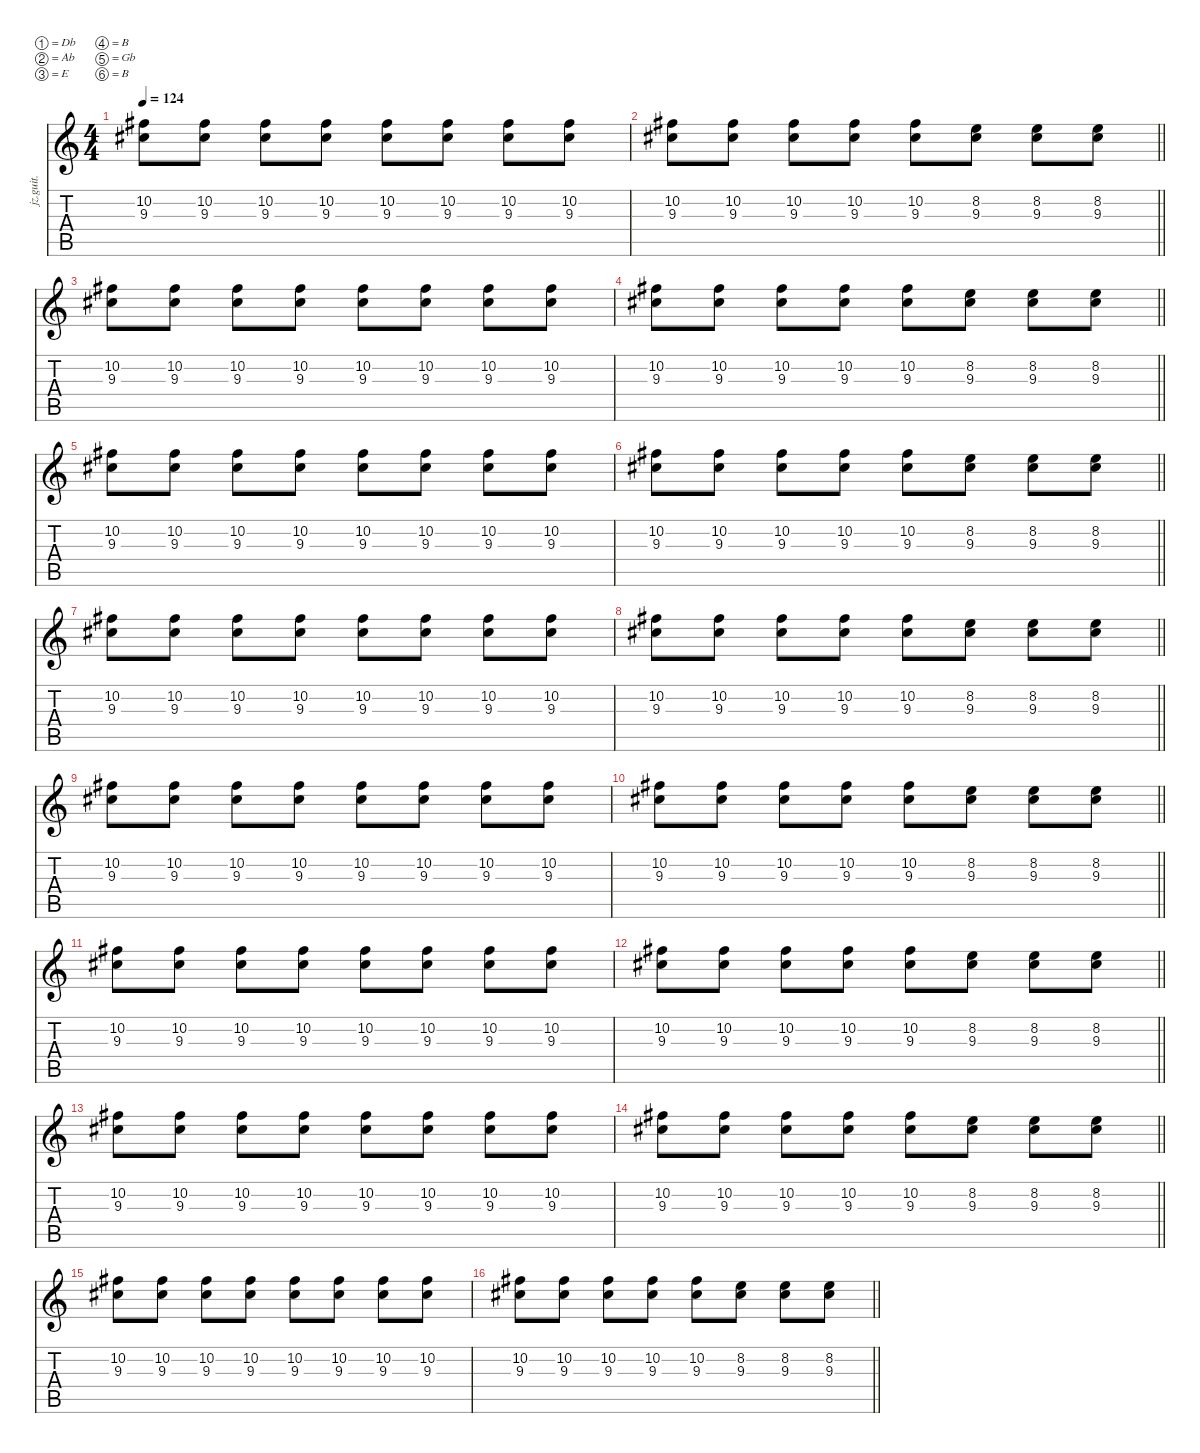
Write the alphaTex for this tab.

\defaultSystemsLayout 4
\hideDynamics
\bracketExtendMode nobrackets
\otherSystemsTrackNameOrientation horizontal
\track ("Guitar 2" "jz.guit.") {instrument electricguitarjazz}
\staff {score tabs}
\tuning (Db4 Ab3 E3 B2 Gb2 B1)
\ts (4 4)
\section ("" "")
\tempo 124
\clef g2
\ks c
(10.2{acc #} 9.3{acc #}).8{dy f beam Down} (10.2{acc #} 9.3{acc #}).8{beam Down} (10.2{acc #} 9.3{acc #}).8{beam Down} (10.2{acc #} 9.3{acc #}).8{beam Down} (10.2{acc #} 9.3{acc #}).8{beam Down} (10.2{acc #} 9.3{acc #}).8{beam Down} (10.2{acc #} 9.3{acc #}).8{beam Down} (10.2{acc #} 9.3{acc #}).8{beam Down} |
\barLineRight lightlight
(10.2{acc #} 9.3{acc #}).8{beam Down} (10.2{acc #} 9.3{acc #}).8{beam Down} (10.2{acc #} 9.3{acc #}).8{beam Down} (10.2{acc #} 9.3{acc #}).8{beam Down} (10.2{acc #} 9.3{acc #}).8{beam Down} (8.2 9.3{acc #}).8{beam Down} (8.2 9.3{acc #}).8{beam Down} (8.2 9.3{acc #}).8{beam Down} |
(10.2{acc #} 9.3{acc #}).8{beam Down} (10.2{acc #} 9.3{acc #}).8{beam Down} (10.2{acc #} 9.3{acc #}).8{beam Down} (10.2{acc #} 9.3{acc #}).8{beam Down} (10.2{acc #} 9.3{acc #}).8{beam Down} (10.2{acc #} 9.3{acc #}).8{beam Down} (10.2{acc #} 9.3{acc #}).8{beam Down} (10.2{acc #} 9.3{acc #}).8{beam Down} |
\barLineRight lightlight
(10.2{acc #} 9.3{acc #}).8{beam Down} (10.2{acc #} 9.3{acc #}).8{beam Down} (10.2{acc #} 9.3{acc #}).8{beam Down} (10.2{acc #} 9.3{acc #}).8{beam Down} (10.2{acc #} 9.3{acc #}).8{beam Down} (8.2 9.3{acc #}).8{beam Down} (8.2 9.3{acc #}).8{beam Down} (8.2 9.3{acc #}).8{beam Down} |
(10.2{acc #} 9.3{acc #}).8{beam Down} (10.2{acc #} 9.3{acc #}).8{beam Down} (10.2{acc #} 9.3{acc #}).8{beam Down} (10.2{acc #} 9.3{acc #}).8{beam Down} (10.2{acc #} 9.3{acc #}).8{beam Down} (10.2{acc #} 9.3{acc #}).8{beam Down} (10.2{acc #} 9.3{acc #}).8{beam Down} (10.2{acc #} 9.3{acc #}).8{beam Down} |
\barLineRight lightlight
(10.2{acc #} 9.3{acc #}).8{beam Down} (10.2{acc #} 9.3{acc #}).8{beam Down} (10.2{acc #} 9.3{acc #}).8{beam Down} (10.2{acc #} 9.3{acc #}).8{beam Down} (10.2{acc #} 9.3{acc #}).8{beam Down} (8.2 9.3{acc #}).8{beam Down} (8.2 9.3{acc #}).8{beam Down} (8.2 9.3{acc #}).8{beam Down} |
(10.2{acc #} 9.3{acc #}).8{beam Down} (10.2{acc #} 9.3{acc #}).8{beam Down} (10.2{acc #} 9.3{acc #}).8{beam Down} (10.2{acc #} 9.3{acc #}).8{beam Down} (10.2{acc #} 9.3{acc #}).8{beam Down} (10.2{acc #} 9.3{acc #}).8{beam Down} (10.2{acc #} 9.3{acc #}).8{beam Down} (10.2{acc #} 9.3{acc #}).8{beam Down} |
\barLineRight lightlight
(10.2{acc #} 9.3{acc #}).8{beam Down} (10.2{acc #} 9.3{acc #}).8{beam Down} (10.2{acc #} 9.3{acc #}).8{beam Down} (10.2{acc #} 9.3{acc #}).8{beam Down} (10.2{acc #} 9.3{acc #}).8{beam Down} (8.2 9.3{acc #}).8{beam Down} (8.2 9.3{acc #}).8{beam Down} (8.2 9.3{acc #}).8{beam Down} |
\section ("" "")
(10.2{acc #} 9.3{acc #}).8{beam Down} (10.2{acc #} 9.3{acc #}).8{beam Down} (10.2{acc #} 9.3{acc #}).8{beam Down} (10.2{acc #} 9.3{acc #}).8{beam Down} (10.2{acc #} 9.3{acc #}).8{beam Down} (10.2{acc #} 9.3{acc #}).8{beam Down} (10.2{acc #} 9.3{acc #}).8{beam Down} (10.2{acc #} 9.3{acc #}).8{beam Down} |
\barLineRight lightlight
(10.2{acc #} 9.3{acc #}).8{beam Down} (10.2{acc #} 9.3{acc #}).8{beam Down} (10.2{acc #} 9.3{acc #}).8{beam Down} (10.2{acc #} 9.3{acc #}).8{beam Down} (10.2{acc #} 9.3{acc #}).8{beam Down} (8.2 9.3{acc #}).8{beam Down} (8.2 9.3{acc #}).8{beam Down} (8.2 9.3{acc #}).8{beam Down} |
(10.2{acc #} 9.3{acc #}).8{beam Down} (10.2{acc #} 9.3{acc #}).8{beam Down} (10.2{acc #} 9.3{acc #}).8{beam Down} (10.2{acc #} 9.3{acc #}).8{beam Down} (10.2{acc #} 9.3{acc #}).8{beam Down} (10.2{acc #} 9.3{acc #}).8{beam Down} (10.2{acc #} 9.3{acc #}).8{beam Down} (10.2{acc #} 9.3{acc #}).8{beam Down} |
\barLineRight lightlight
(10.2{acc #} 9.3{acc #}).8{beam Down} (10.2{acc #} 9.3{acc #}).8{beam Down} (10.2{acc #} 9.3{acc #}).8{beam Down} (10.2{acc #} 9.3{acc #}).8{beam Down} (10.2{acc #} 9.3{acc #}).8{beam Down} (8.2 9.3{acc #}).8{beam Down} (8.2 9.3{acc #}).8{beam Down} (8.2 9.3{acc #}).8{beam Down} |
(10.2{acc #} 9.3{acc #}).8{beam Down} (10.2{acc #} 9.3{acc #}).8{beam Down} (10.2{acc #} 9.3{acc #}).8{beam Down} (10.2{acc #} 9.3{acc #}).8{beam Down} (10.2{acc #} 9.3{acc #}).8{beam Down} (10.2{acc #} 9.3{acc #}).8{beam Down} (10.2{acc #} 9.3{acc #}).8{beam Down} (10.2{acc #} 9.3{acc #}).8{beam Down} |
\barLineRight lightlight
(10.2{acc #} 9.3{acc #}).8{beam Down} (10.2{acc #} 9.3{acc #}).8{beam Down} (10.2{acc #} 9.3{acc #}).8{beam Down} (10.2{acc #} 9.3{acc #}).8{beam Down} (10.2{acc #} 9.3{acc #}).8{beam Down} (8.2 9.3{acc #}).8{beam Down} (8.2 9.3{acc #}).8{beam Down} (8.2 9.3{acc #}).8{beam Down} |
(10.2{acc #} 9.3{acc #}).8{beam Down} (10.2{acc #} 9.3{acc #}).8{beam Down} (10.2{acc #} 9.3{acc #}).8{beam Down} (10.2{acc #} 9.3{acc #}).8{beam Down} (10.2{acc #} 9.3{acc #}).8{beam Down} (10.2{acc #} 9.3{acc #}).8{beam Down} (10.2{acc #} 9.3{acc #}).8{beam Down} (10.2{acc #} 9.3{acc #}).8{beam Down} |
\barLineRight lightlight
(10.2{acc #} 9.3{acc #}).8{beam Down} (10.2{acc #} 9.3{acc #}).8{beam Down} (10.2{acc #} 9.3{acc #}).8{beam Down} (10.2{acc #} 9.3{acc #}).8{beam Down} (10.2{acc #} 9.3{acc #}).8{beam Down} (8.2 9.3{acc #}).8{beam Down} (8.2 9.3{acc #}).8{beam Down} (8.2 9.3{acc #}).8{beam Down}
